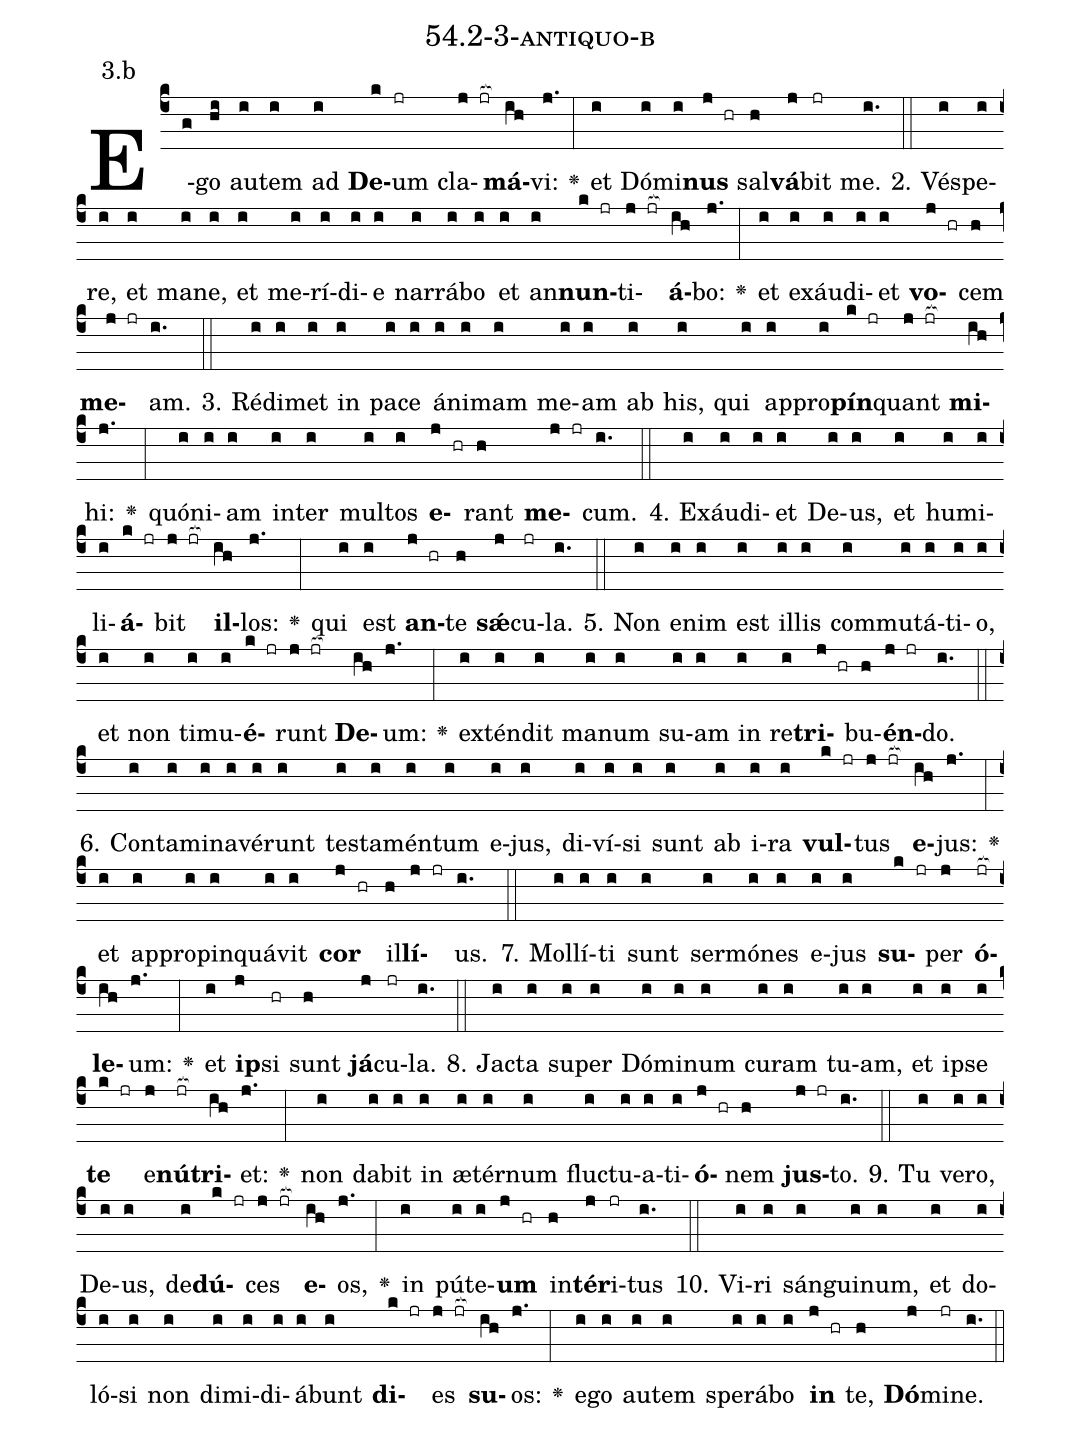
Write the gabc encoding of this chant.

name: 54.2-3-antiquo-b;
annotation: 3.b;
%%
(c4)E(g)go(hi) au(i)tem(i) ad(i) <b>De</b>(k)um(jr) cla(j jr[ocb:1{])<b>má</b>(ih[ocb:0}])vi:(j.) <v>\greheightstar</v>(:) et(i) Dó(i)mi(i)<b>nus</b>(j hr) sal(h)<b>vá</b>(j)bit(jr) me.(i.) (::)
2. Vés(i)pe(i)re,(i) et(i) ma(i)ne,(i) et(i) me(i)rí(i)di(i)e(i) nar(i)rá(i)bo(i) et(i) an(i)<b>nun</b>(k jr)ti(j jr[ocb:1{])<b>á</b>(ih[ocb:0}])bo:(j.) <v>\greheightstar</v>(:) et(i) ex(i)áu(i)di(i)et(i) <b>vo</b>(j hr)cem(h) <b>me</b>(j jr)am.(i.) (::)
3. Réd(i)i(i)met(i) in(i) pa(i)ce(i) á(i)ni(i)mam(i) me(i)am(i) ab(i) his,(i) qui(i) ap(i)pro(i)<b>pín</b>(k jr)quant(j jr[ocb:1{]) <b>mi</b>(ih[ocb:0}])hi:(j.) <v>\greheightstar</v>(:) quón(i)i(i)am(i) in(i)ter(i) mul(i)tos(i) <b>e</b>(j hr)rant(h) <b>me</b>(j jr)cum.(i.) (::)
4. Ex(i)áu(i)di(i)et(i) De(i)us,(i) et(i) hu(i)mi(i)li(i)<b>á</b>(k jr)bit(j jr[ocb:1{]) <b>il</b>(ih[ocb:0}])los:(j.) <v>\greheightstar</v>(:) qui(i) est(i) <b>an</b>(j hr)te(h) <b>sǽ</b>(j)cu(jr)la.(i.) (::)
5. Non(i) e(i)nim(i) est(i) il(i)lis(i) com(i)mu(i)tá(i)ti(i)o,(i) et(i) non(i) ti(i)mu(i)<b>é</b>(k jr)runt(j jr[ocb:1{]) <b>De</b>(ih[ocb:0}])um:(j.) <v>\greheightstar</v>(:) ex(i)tén(i)dit(i) ma(i)num(i) su(i)am(i) in(i) re(i)<b>tri</b>(j hr)bu(h)<b>én</b>(j jr)do.(i.) (::)
6. Con(i)ta(i)mi(i)na(i)vé(i)runt(i) tes(i)ta(i)mén(i)tum(i) e(i)jus,(i) di(i)ví(i)si(i) sunt(i) ab(i) i(i)ra(i) <b>vul</b>(k jr)tus(j jr[ocb:1{]) <b>e</b>(ih[ocb:0}])jus:(j.) <v>\greheightstar</v>(:) et(i) ap(i)pro(i)pin(i)quá(i)vit(i) <b>cor</b>(j hr) il(h)<b>lí</b>(j jr)us.(i.) (::)
7. Mol(i)lí(i)ti(i) sunt(i) ser(i)mó(i)nes(i) e(i)jus(i) <b>su</b>(k jr)per(j) <b>ó</b>(jr[ocb:1{])<b>le</b>(ih[ocb:0}])um:(j.) <v>\greheightstar</v>(:) et(i) <b>ip</b>(j)si(hr) sunt(h) <b>já</b>(j)cu(jr)la.(i.) (::)
8. Jac(i)ta(i) su(i)per(i) Dó(i)mi(i)num(i) cu(i)ram(i) tu(i)am,(i) et(i) ip(i)se(i) <b>te</b>(k jr) e(j)<b>nú</b>(jr[ocb:1{])<b>tri</b>(ih[ocb:0}])et:(j.) <v>\greheightstar</v>(:) non(i) da(i)bit(i) in(i) æ(i)tér(i)num(i) fluc(i)tu(i)a(i)ti(i)<b>ó</b>(j hr)nem(h) <b>jus</b>(j jr)to.(i.) (::)
9. Tu(i) ve(i)ro,(i) De(i)us,(i) de(i)<b>dú</b>(k jr)ces(j jr[ocb:1{]) <b>e</b>(ih[ocb:0}])os,(j.) <v>\greheightstar</v>(:) in(i) pú(i)te(i)<b>um</b>(j hr) in(h)<b>tér</b>(j)i(jr)tus(i.) (::)
10. Vi(i)ri(i) sán(i)gui(i)num,(i) et(i) do(i)ló(i)si(i) non(i) di(i)mi(i)di(i)á(i)bunt(i) <b>di</b>(k jr)es(j jr[ocb:1{]) <b>su</b>(ih[ocb:0}])os:(j.) <v>\greheightstar</v>(:) e(i)go(i) au(i)tem(i) spe(i)rá(i)bo(i) <b>in</b>(j hr) te,(h) <b>Dó</b>(j)mi(jr)ne.(i.) (::)
